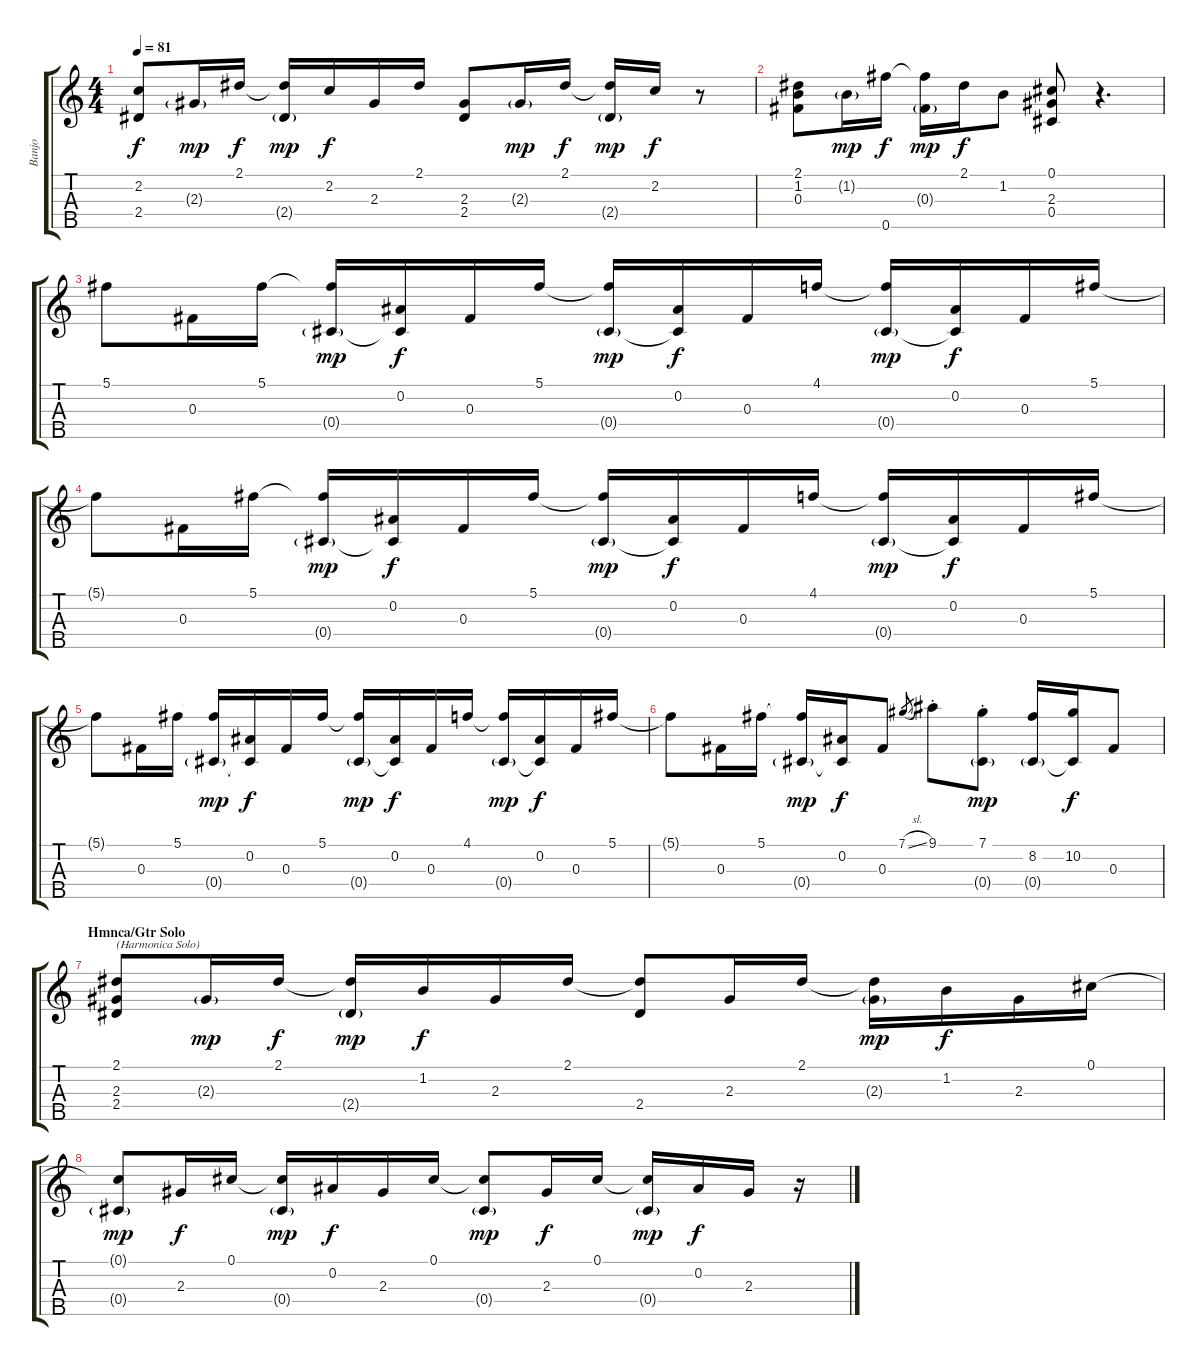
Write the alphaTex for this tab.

\track ("Banjo" "Banjo") {instrument banjo}
\staff {score tabs}
\tuning (Db4 Bb3 Gb3 Db3 Gb4) {hide}
\displaytranspose 12
\ts (4 4)
\tempo 81
\clef g2
\ks c
(2.2 2.4).8{dy f} 2.3{g}.16{dy mp} 2.1.16{dy f} (2.1{t} 2.4{g}).16{dy mp} 2.2.16{dy f} 2.3.16 2.1.16 (2.3 2.4).8 2.3{g}.16{dy mp} 2.1.16{dy f} (2.1{t} 2.4{g}).16{dy mp} 2.2.16{dy f} r.8 |
(2.1 1.2 0.3).8 1.2{g}.16{dy mp} 0.5.16{dy f} (0.3{g} 0.5{t}).16{dy mp} 2.1.16{dy f} 1.2.8 (0.1 2.3 0.4).8 r.4{d} |
5.1.8 0.3.16 5.1.16 (5.1{t} 0.4{g}).16{dy mp} (0.2 0.4{t}).16{dy f} 0.3.16 5.1.16 (5.1{t} 0.4{g}).16{dy mp} (0.2 0.4{t}).16{dy f} 0.3.16 4.1.16 (4.1{t} 0.4{g}).16{dy mp} (0.2 0.4{t}).16{dy f} 0.3.16 5.1.16 |
5.1{t}.8 0.3.16 5.1.16 (5.1{t} 0.4{g}).16{dy mp} (0.2 0.4{t}).16{dy f} 0.3.16 5.1.16 (5.1{t} 0.4{g}).16{dy mp} (0.2 0.4{t}).16{dy f} 0.3.16 4.1.16 (4.1{t} 0.4{g}).16{dy mp} (0.2 0.4{t}).16{dy f} 0.3.16 5.1.16 |
5.1{t}.8 0.3.16 5.1.16 (5.1{t} 0.4{g}).16{dy mp} (0.2 0.4{t}).16{dy f} 0.3.16 5.1.16 (5.1{t} 0.4{g}).16{dy mp} (0.2 0.4{t}).16{dy f} 0.3.16 4.1.16 (4.1{t} 0.4{g}).16{dy mp} (0.2 0.4{t}).16{dy f} 0.3.16 5.1.16 |
5.1{t}.8 0.3.16 5.1.16 (5.1{t} 0.4{g}).16{dy mp} (0.2 0.4{t}).16{dy f} 0.3.8 7.1{sl}.8{gr} 9.1{st}.8 (7.1{st} 0.4{g st}).8{dy mp} (8.2 0.4{g}).16 (10.2 0.4{t}).16{dy f} 0.3.8 |
\section ("" "Hmnca/Gtr Solo")
(2.1 2.3 2.4).8{txt "(Harmonica Solo)"} 2.3{g}.16{dy mp} 2.1.16{dy f} (2.1{t} 2.4{g}).16{dy mp} 1.2.16{dy f} 2.3.16 2.1.16 (2.1{t} 2.4).8 2.3.16 2.1.16 (2.1{t} 2.3{g}).16{dy mp} 1.2.16{dy f} 2.3.16 0.1.16 |
(0.1{t} 0.4{g}).8{dy mp} 2.3.16{dy f} 0.1.16 (0.1{t} 0.4{g}).16{dy mp} 0.2.16{dy f} 2.3.16 0.1.16 (0.1{t} 0.4{g}).8{dy mp} 2.3.16{dy f} 0.1.16 (0.1{t} 0.4{g}).16{dy mp} 0.2.16{dy f} 2.3.16 r.16
